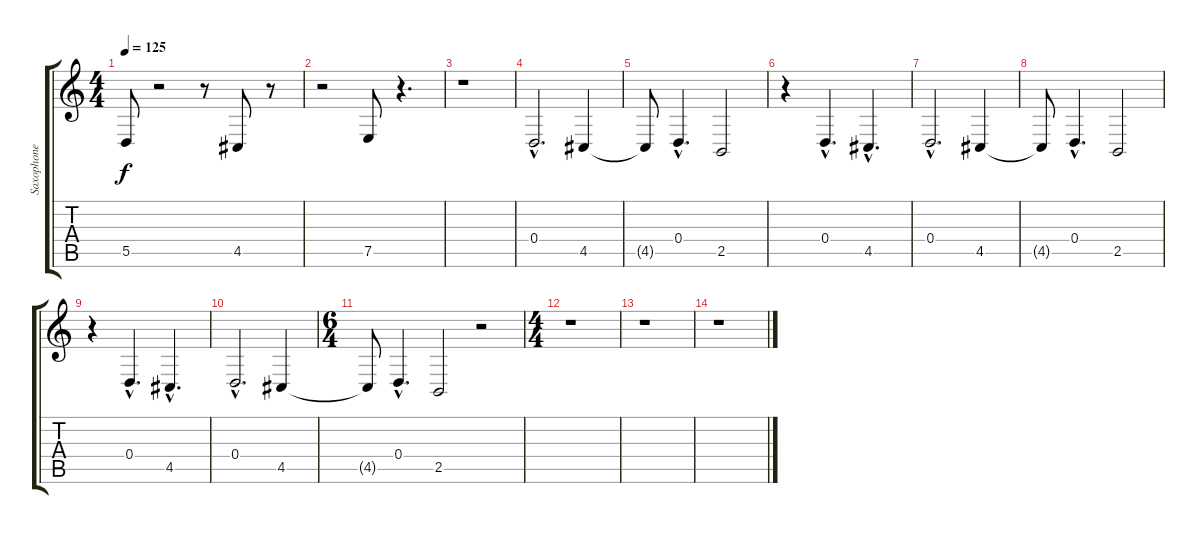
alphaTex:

\track ("Saxophone" "Saxophone") {instrument baritonesax}
\staff {score tabs}
\tuning (E4 B3 G3 D3 A2 E2) {hide}
\ts (4 4)
\tempo 125
\clef g2
\ks c
5.5.8{dy f} r.2 r.8 4.5.8 r.8 |
r.2 7.5.8 r.4{d} |
r.1 |
0.4{hac}.2{d} 4.5.4 |
4.5{t}.8 0.4{hac}.4{d} 2.5.2 |
r.4 0.4{hac}.4{d} 4.5{hac}.4{d} |
0.4{hac}.2{d} 4.5.4 |
4.5{t}.8 0.4{hac}.4{d} 2.5.2 |
r.4 0.4{hac}.4{d} 4.5{hac}.4{d} |
0.4{hac}.2{d} 4.5.4 |
\ts (6 4)
4.5{t}.8 0.4{hac}.4{d} 2.5.2 r.2 |
\ts (4 4)
r.1 |
r.1 |
r.1
